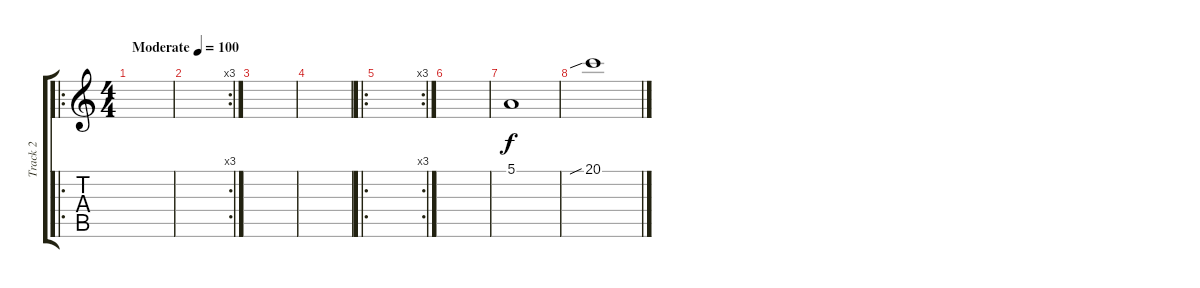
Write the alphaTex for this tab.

\track ("Track 2" "Track 2") {instrument sopranosax}
\staff {score tabs}
\tuning (E4 B3 G3 D3 A2 E2) {hide}
\ro
\ts (4 4)
\tempo (100 "Moderate")
\clef g2
\ks c
|
\rc 3
|
|
|
\ro
\rc 3
|
|
5.1.1 |
20.1{sib}.1
